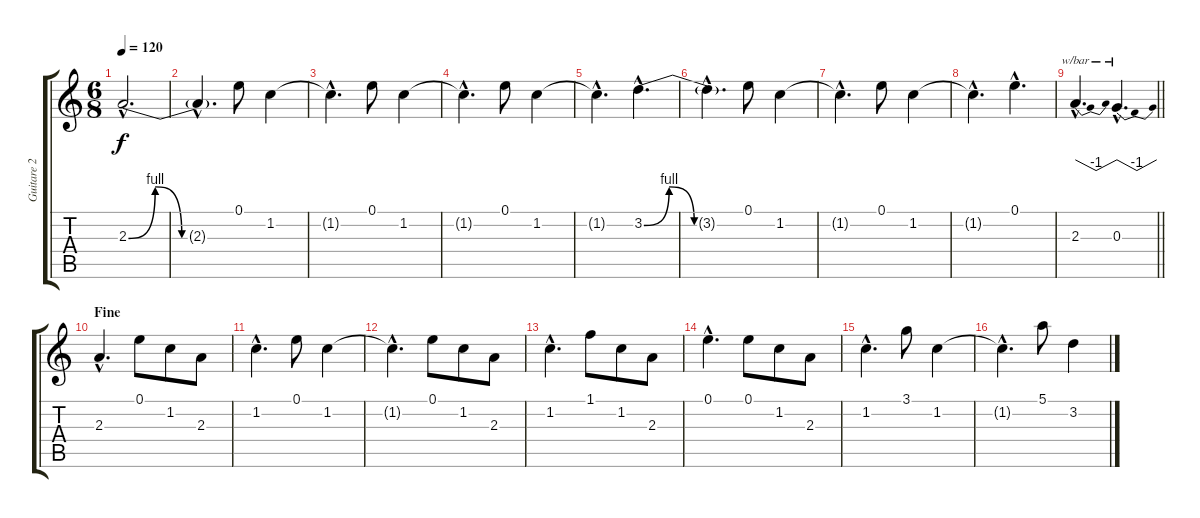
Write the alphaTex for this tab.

\track ("Guitare 2" "Guitare 2") {instrument distortionguitar}
\staff {score tabs}
\tuning (E4 B3 G3 D3 A2 E2) {hide}
\ts (6 8)
\tempo 120
\clef g2
\ks c
2.3{be (custom 0 0 15 4 30 0 45 0 60 0) hac}.2{d dy f} |
2.3{hac t}.4{d} 0.1.8 1.2.4 |
1.2{hac t}.4{d} 0.1.8 1.2.4 |
1.2{hac t}.4{d} 0.1.8 1.2.4 |
1.2{hac t}.4{d} 3.2{be (custom 0 0 15 4 30 0 45 0 60 0) hac}.4{d} |
3.2{hac t}.4{d} 0.1.8 1.2.4 |
1.2{hac t}.4{d} 0.1.8 1.2.4 |
1.2{hac t}.4{d} 0.1{hac}.4{d} |
\barLineRight lightlight
2.3{hac}.4{d tbe (dip default 0 0 30 -4 60 0)} 0.3{hac}.4{d tbe (dip default 0 0 30 -4 60 0)} |
\section ("" "Fine")
2.3{hac}.4{d} 0.1.8 1.2.8 2.3.8 |
1.2{hac}.4{d} 0.1.8 1.2.4 |
1.2{hac t}.4{d} 0.1.8 1.2.8 2.3.8 |
1.2{hac}.4{d} 1.1.8 1.2.8 2.3.8 |
0.1{hac}.4{d} 0.1.8 1.2.8 2.3.8 |
1.2{hac}.4{d} 3.1.8 1.2.4 |
1.2{hac t}.4{d} 5.1.8 3.2.4
